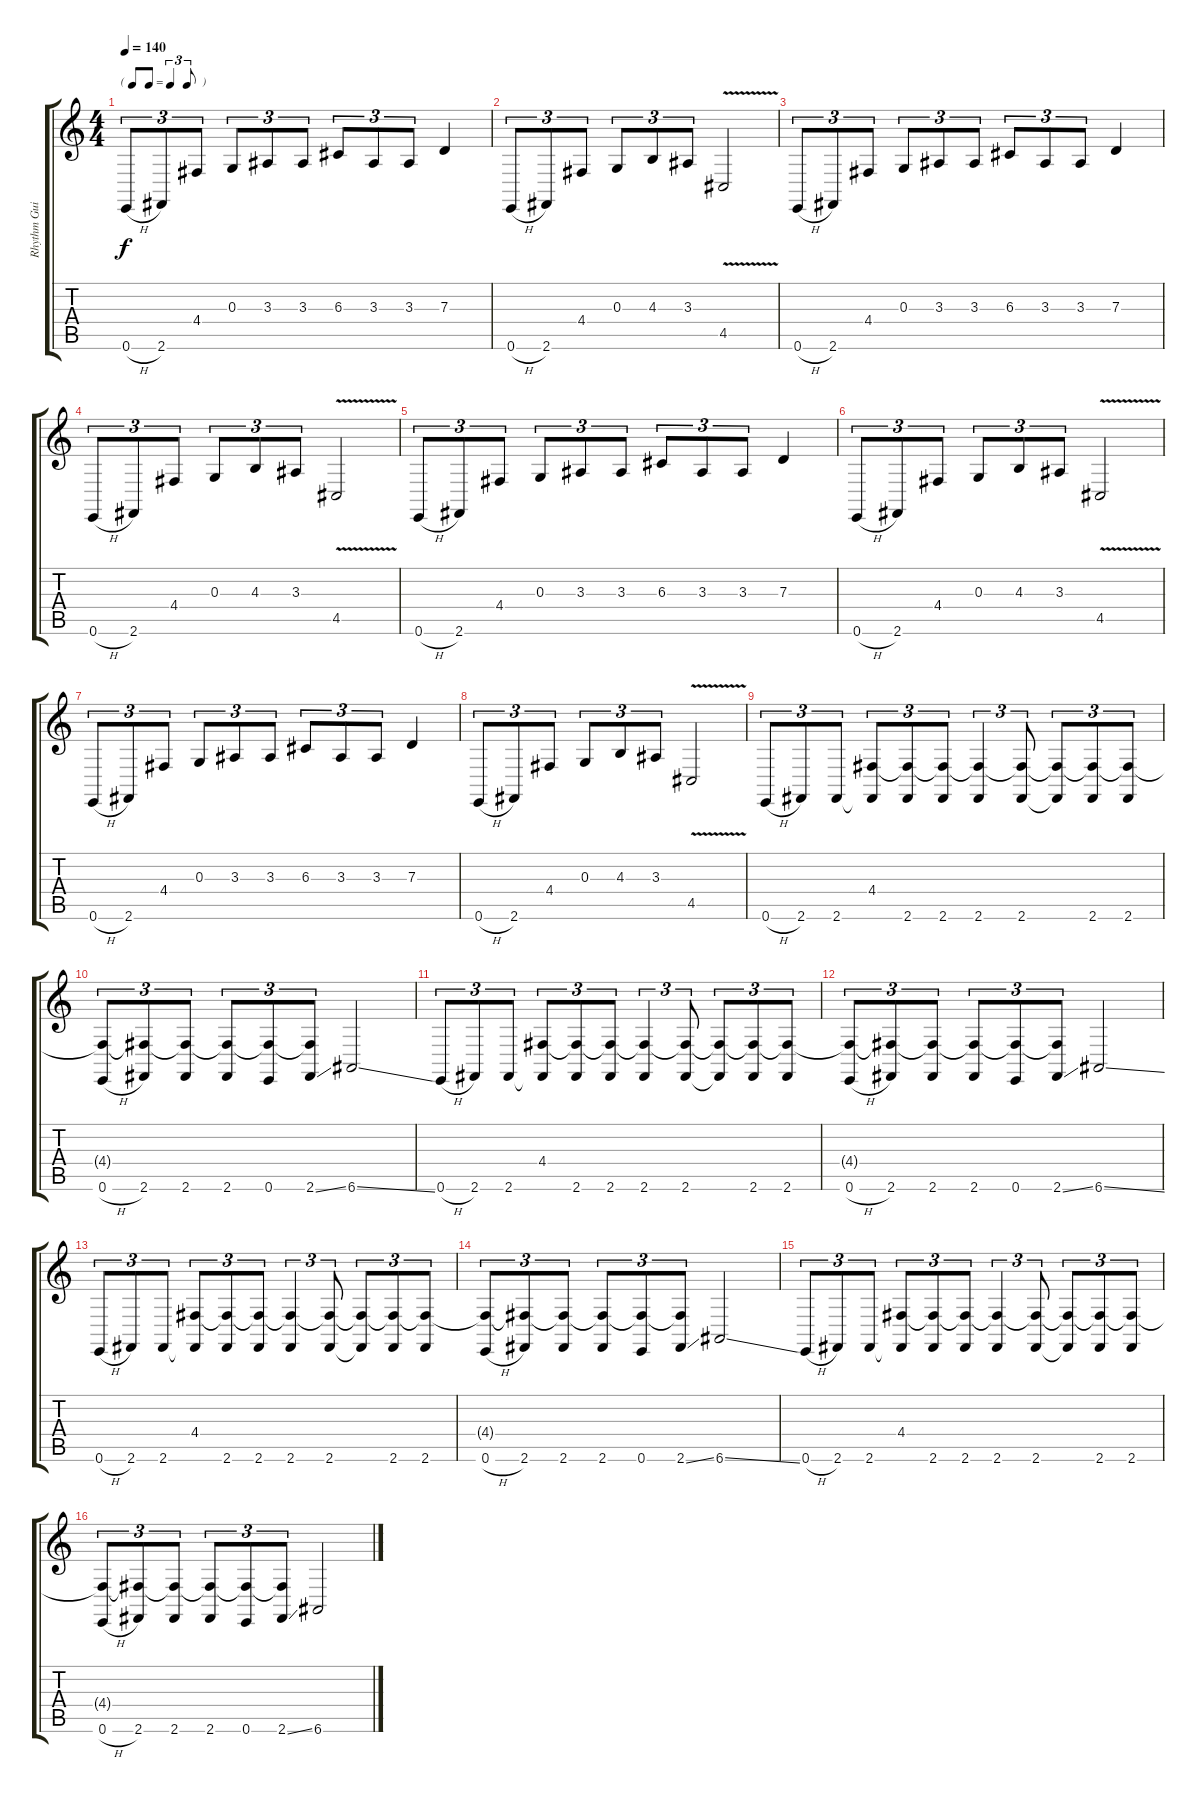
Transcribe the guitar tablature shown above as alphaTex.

\track ("Rhythm Guitar 1 [Mikael Akerfeldt + Pete" "Rhythm Gui") {instrument voiceoohs}
\staff {score tabs}
\tuning (E4 B3 G3 D3 A2 E2) {hide}
\ts (4 4)
\tf triplet8th
\tempo 140
\clef g2
\ks c
0.6{h}.8{tu (3 2) dy f} 2.6.8{tu (3 2)} 4.4.8{tu (3 2)} 0.3.8{tu (3 2)} 3.3.8{tu (3 2)} 3.3.8{tu (3 2)} 6.3.8{tu (3 2)} 3.3.8{tu (3 2)} 3.3.8{tu (3 2)} 7.3.4 |
0.6{h}.8{tu (3 2)} 2.6.8{tu (3 2)} 4.4.8{tu (3 2)} 0.3.8{tu (3 2)} 4.3.8{tu (3 2)} 3.3.8{tu (3 2)} 4.5{v}.2 |
0.6{h}.8{tu (3 2)} 2.6.8{tu (3 2)} 4.4.8{tu (3 2)} 0.3.8{tu (3 2)} 3.3.8{tu (3 2)} 3.3.8{tu (3 2)} 6.3.8{tu (3 2)} 3.3.8{tu (3 2)} 3.3.8{tu (3 2)} 7.3.4 |
0.6{h}.8{tu (3 2)} 2.6.8{tu (3 2)} 4.4.8{tu (3 2)} 0.3.8{tu (3 2)} 4.3.8{tu (3 2)} 3.3.8{tu (3 2)} 4.5{v}.2 |
0.6{h}.8{tu (3 2)} 2.6.8{tu (3 2)} 4.4.8{tu (3 2)} 0.3.8{tu (3 2)} 3.3.8{tu (3 2)} 3.3.8{tu (3 2)} 6.3.8{tu (3 2)} 3.3.8{tu (3 2)} 3.3.8{tu (3 2)} 7.3.4 |
0.6{h}.8{tu (3 2)} 2.6.8{tu (3 2)} 4.4.8{tu (3 2)} 0.3.8{tu (3 2)} 4.3.8{tu (3 2)} 3.3.8{tu (3 2)} 4.5{v}.2 |
0.6{h}.8{tu (3 2)} 2.6.8{tu (3 2)} 4.4.8{tu (3 2)} 0.3.8{tu (3 2)} 3.3.8{tu (3 2)} 3.3.8{tu (3 2)} 6.3.8{tu (3 2)} 3.3.8{tu (3 2)} 3.3.8{tu (3 2)} 7.3.4 |
0.6{h}.8{tu (3 2)} 2.6.8{tu (3 2)} 4.4.8{tu (3 2)} 0.3.8{tu (3 2)} 4.3.8{tu (3 2)} 3.3.8{tu (3 2)} 4.5{v}.2 |
0.6{h}.8{tu (3 2)} 2.6.8{tu (3 2)} 2.6.8{tu (3 2)} (4.4 2.6{t}).8{tu (3 2)} (4.4{t} 2.6).8{tu (3 2)} (4.4{t} 2.6).8{tu (3 2)} (4.4{t} 2.6).4{tu (3 2)} (4.4{t} 2.6).8{tu (3 2)} (4.4{t} 2.6{t}).8{tu (3 2)} (4.4{t} 2.6).8{tu (3 2)} (4.4{t} 2.6).8{tu (3 2)} |
(4.4{t} 0.6{h}).8{tu (3 2)} (4.4{t} 2.6).8{tu (3 2)} (4.4{t} 2.6).8{tu (3 2)} (4.4{t} 2.6).8{tu (3 2)} (4.4{t} 0.6).8{tu (3 2)} (4.4{t} 2.6{ss}).8{tu (3 2)} 6.6{ss}.2 |
0.6{h}.8{tu (3 2)} 2.6.8{tu (3 2)} 2.6.8{tu (3 2)} (4.4 2.6{t}).8{tu (3 2)} (4.4{t} 2.6).8{tu (3 2)} (4.4{t} 2.6).8{tu (3 2)} (4.4{t} 2.6).4{tu (3 2)} (4.4{t} 2.6).8{tu (3 2)} (4.4{t} 2.6{t}).8{tu (3 2)} (4.4{t} 2.6).8{tu (3 2)} (4.4{t} 2.6).8{tu (3 2)} |
(4.4{t} 0.6{h}).8{tu (3 2)} (4.4{t} 2.6).8{tu (3 2)} (4.4{t} 2.6).8{tu (3 2)} (4.4{t} 2.6).8{tu (3 2)} (4.4{t} 0.6).8{tu (3 2)} (4.4{t} 2.6{ss}).8{tu (3 2)} 6.6{ss}.2 |
0.6{h}.8{tu (3 2)} 2.6.8{tu (3 2)} 2.6.8{tu (3 2)} (4.4 2.6{t}).8{tu (3 2)} (4.4{t} 2.6).8{tu (3 2)} (4.4{t} 2.6).8{tu (3 2)} (4.4{t} 2.6).4{tu (3 2)} (4.4{t} 2.6).8{tu (3 2)} (4.4{t} 2.6{t}).8{tu (3 2)} (4.4{t} 2.6).8{tu (3 2)} (4.4{t} 2.6).8{tu (3 2)} |
(4.4{t} 0.6{h}).8{tu (3 2)} (4.4{t} 2.6).8{tu (3 2)} (4.4{t} 2.6).8{tu (3 2)} (4.4{t} 2.6).8{tu (3 2)} (4.4{t} 0.6).8{tu (3 2)} (4.4{t} 2.6{ss}).8{tu (3 2)} 6.6{ss}.2 |
0.6{h}.8{tu (3 2)} 2.6.8{tu (3 2)} 2.6.8{tu (3 2)} (4.4 2.6{t}).8{tu (3 2)} (4.4{t} 2.6).8{tu (3 2)} (4.4{t} 2.6).8{tu (3 2)} (4.4{t} 2.6).4{tu (3 2)} (4.4{t} 2.6).8{tu (3 2)} (4.4{t} 2.6{t}).8{tu (3 2)} (4.4{t} 2.6).8{tu (3 2)} (4.4{t} 2.6).8{tu (3 2)} |
(4.4{t} 0.6{h}).8{tu (3 2)} (4.4{t} 2.6).8{tu (3 2)} (4.4{t} 2.6).8{tu (3 2)} (4.4{t} 2.6).8{tu (3 2)} (4.4{t} 0.6).8{tu (3 2)} (4.4{t} 2.6{ss}).8{tu (3 2)} 6.6{ss}.2
